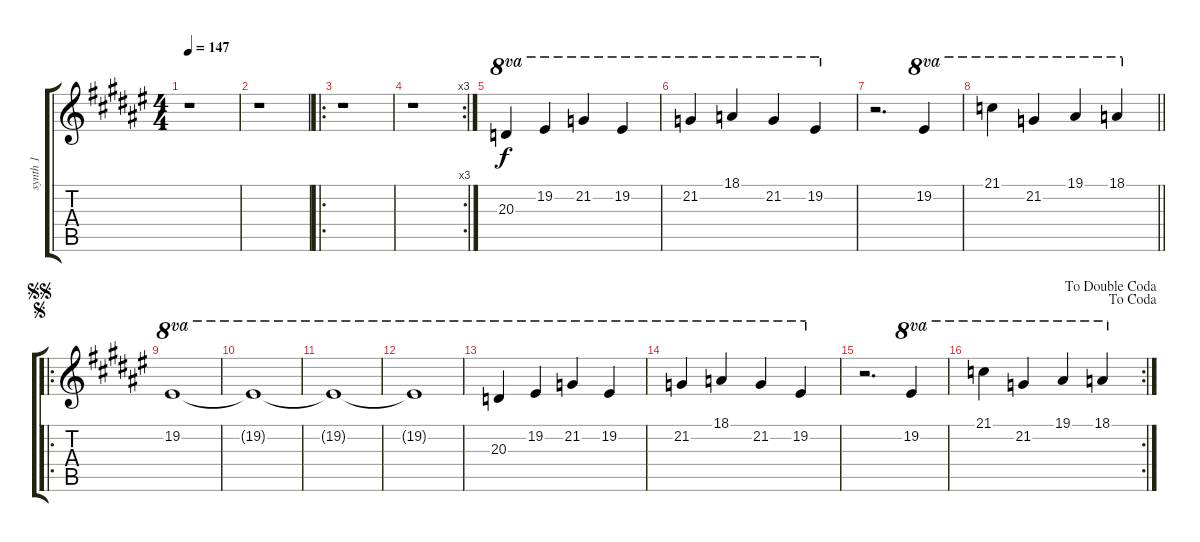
\track ("synth 1" "synth 1") {instrument lead1square}
\staff {score tabs}
\tuning (Eb4 Bb3 Gb3 Db3 Ab2 Eb2) {hide}
\ts (4 4)
\tempo 147
\clef g2
\ks f#
r.1{dy f instrument lead1square} |
\ks d#minor
r.1 |
\ro
r.1 |
\rc 3
r.1 |
\ks f#
20.3.4{ot 8va} 19.2.4{ot 8va} 21.2.4{ot 8va} 19.2.4{ot 8va} |
\ks d#minor
21.2.4{ot 8va} 18.1.4{ot 8va} 21.2.4{ot 8va} 19.2.4{ot 8va} |
r.2{d} 19.2.4{ot 8va} |
\barLineRight lightlight
21.1.4{ot 8va} 21.2.4{ot 8va} 19.1.4{ot 8va} 18.1.4{ot 8va} |
\ro
\jump segno
\jump segnosegno
\ks f#
19.2.1{ot 8va} |
\ks d#minor
19.2{t}.1{ot 8va} |
19.2{t}.1{ot 8va} |
19.2{t}.1{ot 8va} |
\ks f#
20.3.4{ot 8va} 19.2.4{ot 8va} 21.2.4{ot 8va} 19.2.4{ot 8va} |
\ks d#minor
21.2.4{ot 8va} 18.1.4{ot 8va} 21.2.4{ot 8va} 19.2.4{ot 8va} |
r.2{d} 19.2.4{ot 8va} |
\rc 2
\jump dacoda
\jump dadoublecoda
21.1.4{ot 8va} 21.2.4{ot 8va} 19.1.4{ot 8va} 18.1.4{ot 8va}
